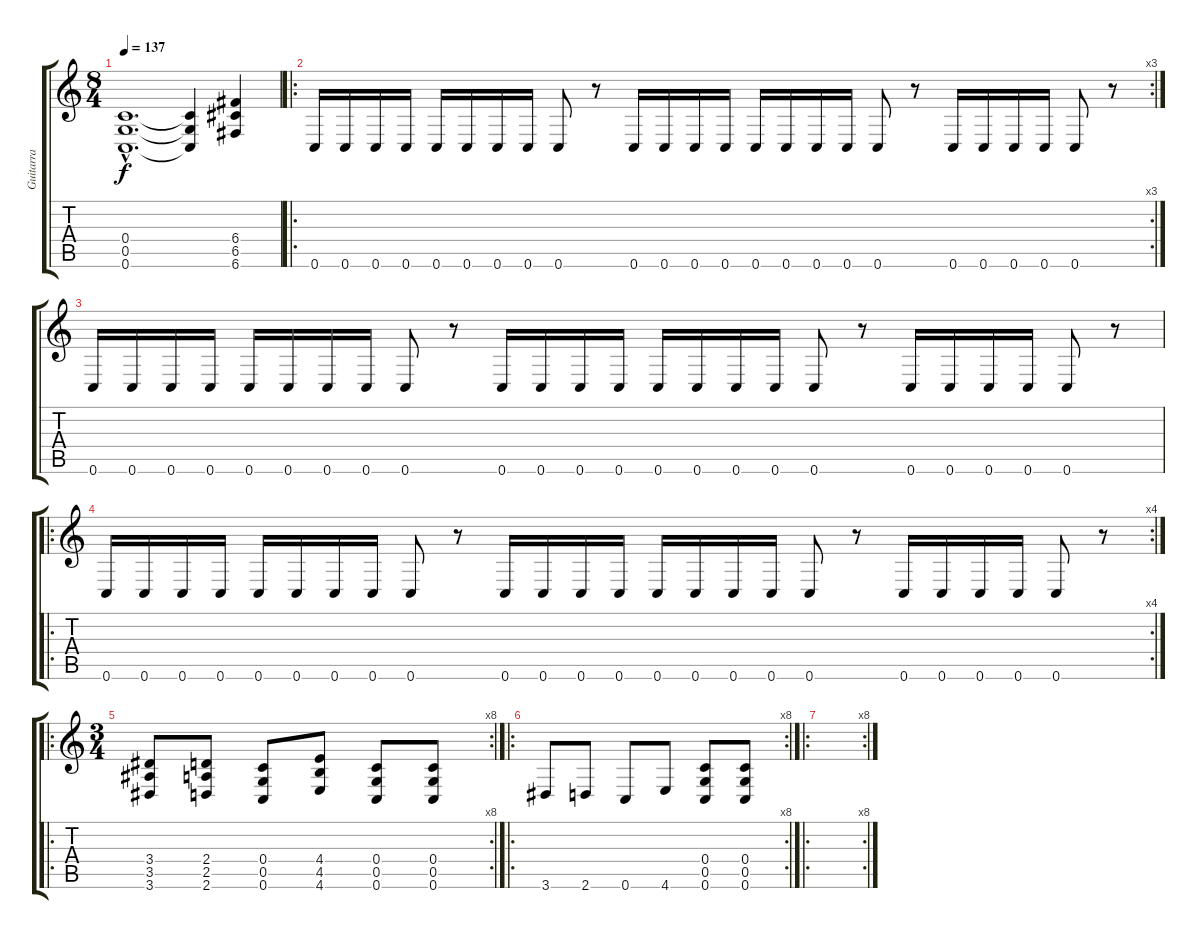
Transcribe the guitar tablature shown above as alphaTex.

\track ("Guitarra" "Guitarra") {instrument distortionguitar}
\staff {score tabs}
\tuning (D4 A3 F3 C3 G2 C2) {hide}
\ts (8 4)
\tempo 137
\clef g2
\ks c
(0.4{hac t} 0.5{hac t} 0.6{hac t}).1{d dy f} (0.4{t} 0.5{t} 0.6{t}).4 (6.4 6.5 6.6).4{volume 13} |
\ro
\rc 3
0.6.16 0.6.16 0.6.16 0.6.16 0.6.16 0.6.16 0.6.16 0.6.16 0.6.8 r.8 0.6.16 0.6.16 0.6.16 0.6.16 0.6.16 0.6.16 0.6.16 0.6.16 0.6.8 r.8 0.6.16 0.6.16 0.6.16 0.6.16 0.6.8 r.8 |
0.6.16 0.6.16 0.6.16 0.6.16 0.6.16 0.6.16 0.6.16 0.6.16 0.6.8 r.8 0.6.16 0.6.16 0.6.16 0.6.16 0.6.16 0.6.16 0.6.16 0.6.16 0.6.8 r.8 0.6.16 0.6.16 0.6.16 0.6.16 0.6.8 r.8 |
\ro
\rc 4
0.6.16 0.6.16 0.6.16 0.6.16 0.6.16 0.6.16 0.6.16 0.6.16 0.6.8 r.8 0.6.16 0.6.16 0.6.16 0.6.16 0.6.16 0.6.16 0.6.16 0.6.16 0.6.8 r.8 0.6.16 0.6.16 0.6.16 0.6.16 0.6.8 r.8 |
\ro
\rc 8
\ts (3 4)
(3.4 3.5 3.6).8 (2.4 2.5 2.6).8 (0.4 0.5 0.6).8 (4.4 4.5 4.6).8 (0.4 0.5 0.6).8 (0.4 0.5 0.6).8 |
\ro
\rc 8
3.6.8 2.6.8 0.6.8 4.6.8 (0.4 0.5 0.6).8 (0.4 0.5 0.6).8 |
\ro
\rc 8
